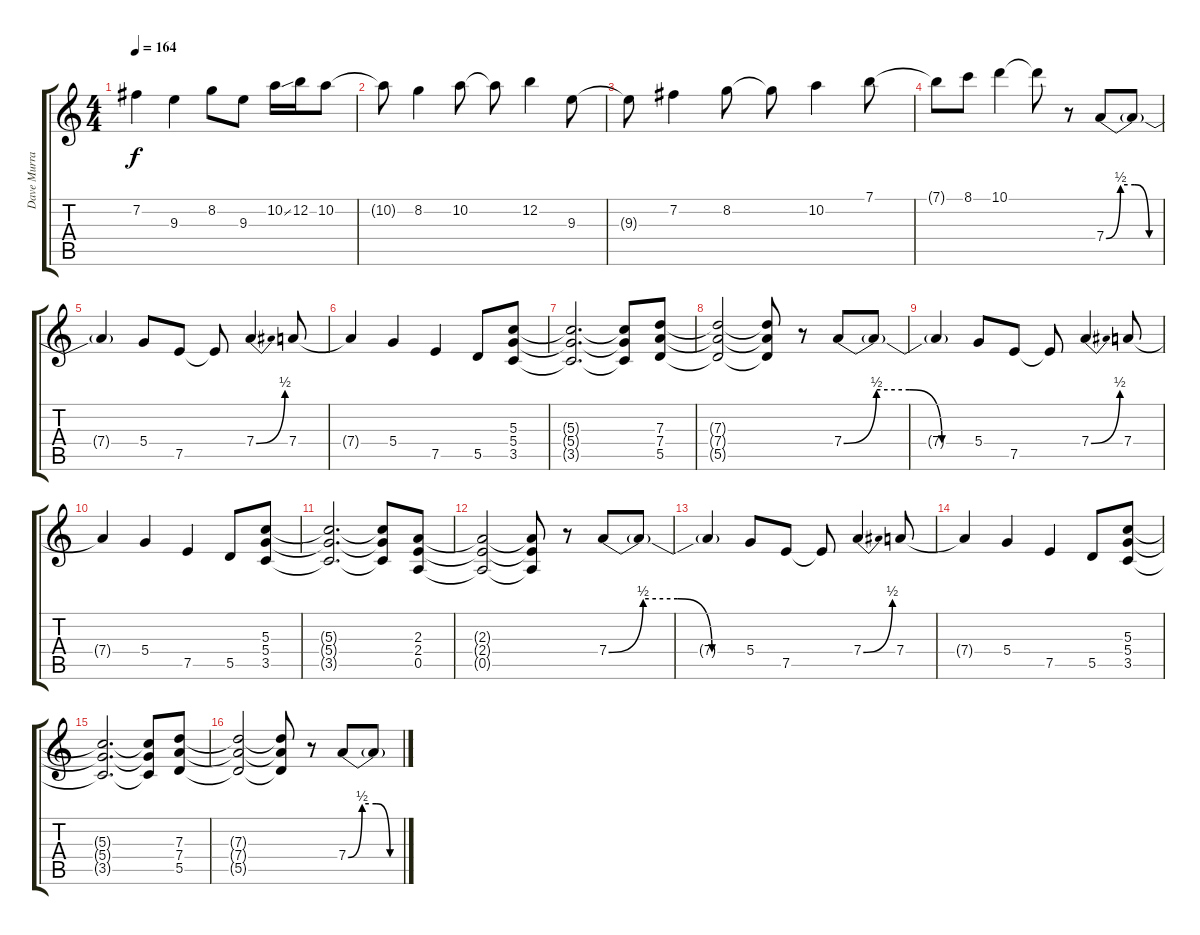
\track ("Dave Murray (Guitar 2)" "Dave Murra") {instrument distortionguitar}
\staff {score tabs}
\tuning (E4 B3 G3 D3 A2 E2) {hide}
\ts (4 4)
\tempo 164
\clef g2
\ks c
7.2{t}.4{dy f} 9.3.4 8.2.8 9.3.8 10.2{ss}.16 12.2.16 10.2.8 |
10.2{t}.8 8.2.4 10.2.8 10.2{t}.8 12.2.4 9.3.8 |
9.3{t}.8 7.2.4 8.2.8 8.2{t}.8 10.2.4 7.1.8 |
7.1{t}.8 8.1.8 10.1.4 10.1{t}.8 r.8 7.4{be (custom 0 0 15 2 30 2 45 0 60 0)}.8 7.4{t}.8 |
7.4{t}.4 5.4.8 7.5.8 7.5{t}.8 7.4{be (bend 0 0 60 2)}.4 7.4.8 |
7.4{t}.4 5.4.4 7.5.4 5.5.8 (5.3 5.4 3.5).8 |
(5.3{t} 5.4{t} 3.5{t}).2{d} (5.3{t} 5.4{t} 3.5{t}).8 (7.3 7.4 5.5).8 |
(7.3{t} 7.4{t} 5.5{t}).2 (7.3{t} 7.4{t} 5.5{t}).8 r.8 7.4{be (custom 0 0 15 2 30 2 45 0 60 0)}.8 7.4{t}.8 |
7.4{t}.4 5.4.8 7.5.8 7.5{t}.8 7.4{be (bend 0 0 60 2)}.4 7.4.8 |
7.4{t}.4 5.4.4 7.5.4 5.5.8 (5.3 5.4 3.5).8 |
(5.3{t} 5.4{t} 3.5{t}).2{d} (5.3{t} 5.4{t} 3.5{t}).8 (2.3 2.4 0.5).8 |
(2.3{t} 2.4{t} 0.5{t}).2 (2.3{t} 2.4{t} 0.5{t}).8 r.8 7.4{be (custom 0 0 15 2 30 2 45 0 60 0)}.8 7.4{t}.8 |
7.4{t}.4 5.4.8 7.5.8 7.5{t}.8 7.4{be (bend 0 0 60 2)}.4 7.4.8 |
7.4{t}.4 5.4.4 7.5.4 5.5.8 (5.3 5.4 3.5).8 |
(5.3{t} 5.4{t} 3.5{t}).2{d} (5.3{t} 5.4{t} 3.5{t}).8 (7.3 7.4 5.5).8 |
(7.3{t} 7.4{t} 5.5{t}).2 (7.3{t} 7.4{t} 5.5{t}).8 r.8 7.4{be (custom 0 0 15 2 30 2 45 0 60 0)}.8 7.4{t}.8
